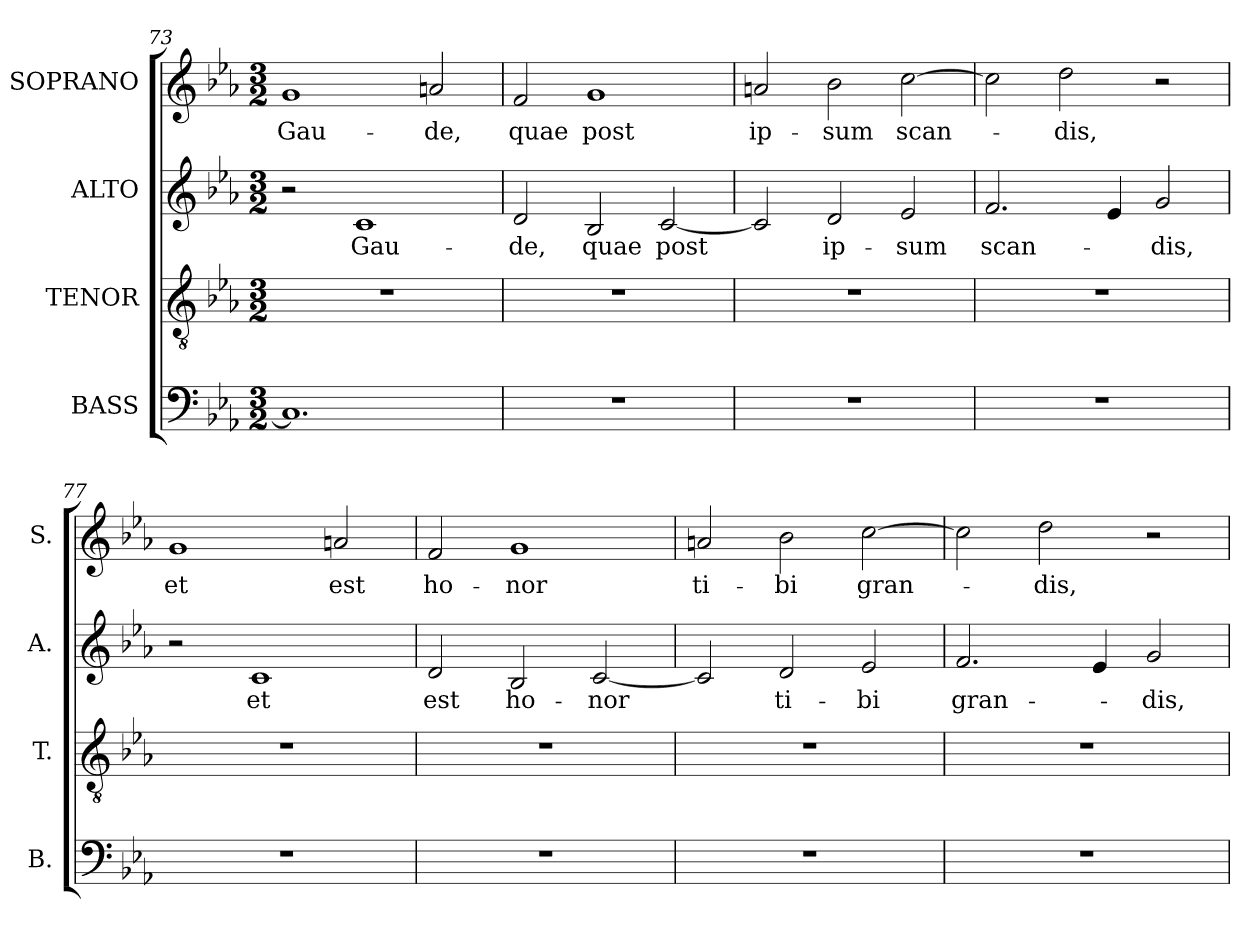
**kern	**kern	**kern	**text	**kern	**text
*part4	*part3	*part2	*part2	*part1	*part1
*staff4	*staff3	*staff2	*staff2	*staff1	*staff1
*I"BASS	*I"TENOR	*I"ALTO	*	*I"SOPRANO	*
*I'B.	*I'T.	*I'A.	*	*I'S.	*
!!LO:LB:g=z
*clefF4	*clefGv2	*clefG2	*	*clefG2	*
*	*ITrd7c12	*	*	*	*
*k[b-e-a-]	*k[b-e-a-]	*k[b-e-a-]	*	*k[b-e-a-]	*
*E-:	*E-:	*E-:	*	*E-:	*
*M3/2	*M3/2	*M3/2	*	*M3/2	*
=73	=73	=73	=73	=73	=73
!	!LO:N:vis=1	!	!	!	!
!	!	!	!	!	!LO:LY:b:color=#000000
1.Ci]	1.r	2r	.	1gi	Gau-
!	!	!	!LO:LY:b:color=#000000	!	!
.	.	1ci	Gau-	.	.
!	!	!	!	!	!LO:LY:b:color=#000000
.	.	.	.	2ani/	-de,
=74	=74	=74	=74	=74	=74
!LO:N:vis=1	!LO:N:vis=1	!	!	!	!
!	!	!	!LO:LY:b:color=#000000	!	!
!	!	!	!	!	!LO:LY:b:color=#000000
1.r	1.r	2di/	-de,	2fi/	quae
!	!	!	!LO:LY:b:color=#000000	!	!
!	!	!	!	!	!LO:LY:b:color=#000000
.	.	2B-i/	quae	1gi	post
!	!	!	!LO:LY:b:color=#000000	!	!
.	.	[2ci/	post	.	.
=75	=75	=75	=75	=75	=75
!LO:N:vis=1	!LO:N:vis=1	!	!	!	!
!	!	!	!	!	!LO:LY:b:color=#000000
1.r	1.r	2ci/]	.	2ani/	ip-
!	!	!	!LO:LY:b:color=#000000	!	!
!	!	!	!	!	!LO:LY:b:color=#000000
.	.	2di/	ip-	2b-i\	-sum
!	!	!	!LO:LY:b:color=#000000	!	!
!	!	!	!	!	!LO:LY:b:color=#000000
.	.	2e-i/	-sum	[2cci\	scan-
=76	=76	=76	=76	=76	=76
!LO:N:vis=1	!LO:N:vis=1	!	!	!	!
!	!	!	!LO:LY:b:color=#000000	!	!
1.r	1.r	2.fi/	scan-	2cci\]	.
!	!	!	!	!	!LO:LY:b:color=#000000
.	.	.	.	2ddi\	-dis,
.	.	4e-i/	.	.	.
!	!	!	!LO:LY:b:color=#000000	!	!
.	.	2gi/	-dis,	2r	.
=77	=77	=77	=77	=77	=77
!LO:N:vis=1	!LO:N:vis=1	!	!	!	!
!	!	!	!	!	!LO:LY:b:color=#000000
1.r	1.r	2r	.	1gi	et
!	!	!	!LO:LY:b:color=#000000	!	!
.	.	1ci	et	.	.
!	!	!	!	!	!LO:LY:b:color=#000000
.	.	.	.	2ani/	est
=78	=78	=78	=78	=78	=78
!LO:N:vis=1	!LO:N:vis=1	!	!	!	!
!	!	!	!LO:LY:b:color=#000000	!	!
!	!	!	!	!	!LO:LY:b:color=#000000
1.r	1.r	2di/	est	2fi/	ho-
!	!	!	!LO:LY:b:color=#000000	!	!
!	!	!	!	!	!LO:LY:b:color=#000000
.	.	2B-i/	ho-	1gi	-nor
!	!	!	!LO:LY:b:color=#000000	!	!
.	.	[2ci/	-nor	.	.
=79	=79	=79	=79	=79	=79
!LO:N:vis=1	!LO:N:vis=1	!	!	!	!
!	!	!	!	!	!LO:LY:b:color=#000000
1.r	1.r	2ci/]	.	2ani/	ti-
!	!	!	!LO:LY:b:color=#000000	!	!
!	!	!	!	!	!LO:LY:b:color=#000000
.	.	2di/	ti-	2b-i\	-bi
!	!	!	!LO:LY:b:color=#000000	!	!
!	!	!	!	!	!LO:LY:b:color=#000000
.	.	2e-i/	-bi	[2cci\	gran-
=80	=80	=80	=80	=80	=80
!LO:N:vis=1	!LO:N:vis=1	!	!	!	!
!	!	!	!LO:LY:b:color=#000000	!	!
1.r	1.r	2.fi/	gran-	2cci\]	.
!	!	!	!	!	!LO:LY:b:color=#000000
.	.	.	.	2ddi\	-dis,
.	.	4e-i/	.	.	.
!	!	!	!LO:LY:b:color=#000000	!	!
.	.	2gi/	-dis,	2r	.
=	=	=	=	=	=
*-	*-	*-	*-	*-	*-
